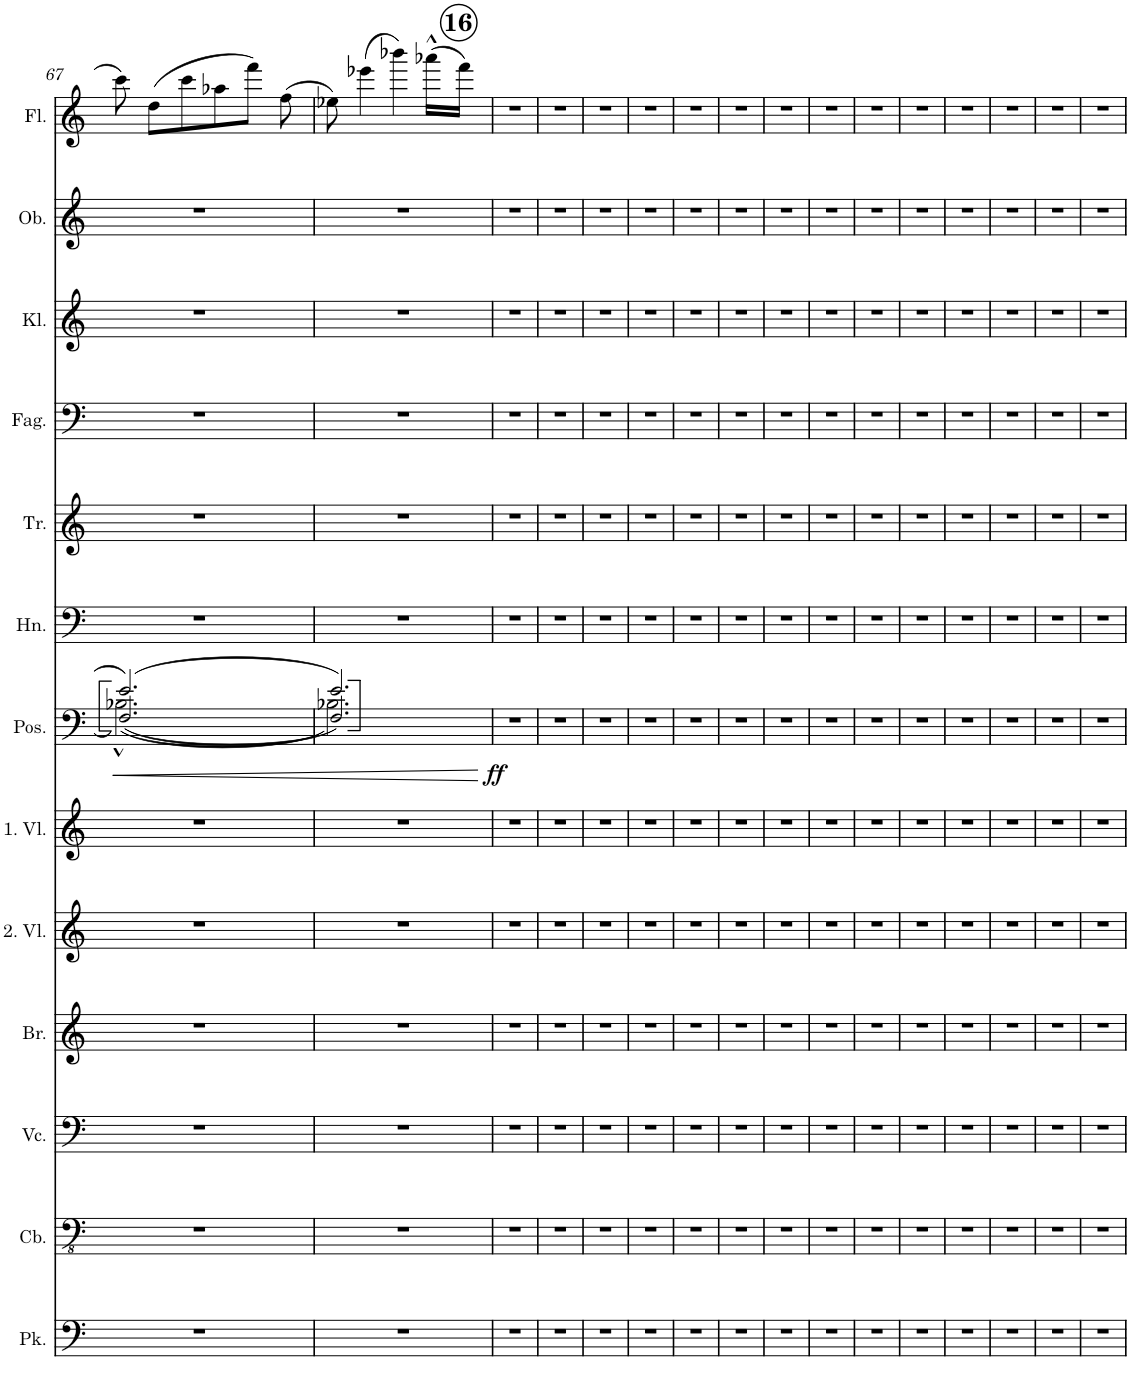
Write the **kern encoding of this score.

**kern	**kern	**kern	**kern	**kern	**kern	**kern	**dynam	**kern	**kern	**kern	**kern	**kern	**kern
*part13	*part12	*part11	*part10	*part9	*part8	*part7	*part7	*part6	*part5	*part4	*part3	*part2	*part1
*staff13	*staff12	*staff11	*staff10	*staff9	*staff8	*staff7	*staff7	*staff6	*staff5	*staff4	*staff3	*staff2	*staff1
*I"Pauke	*I"Bässe	*I"Celli	*I"Bratschen	*I"2. Violinen	*I"1. Violinen	*I"3 Posaunen	*	*I"4 Hörner (in C notiert)	*I"2 Trompeten	*I"2 Fagotte	*I"2 Klarinetten	*I"2 Oboen	*I"2 Flöten
*I'Pk.	*	*	*I'Br.	*I'2. Vl.	*I'1. Vl.	*I'Pos.	*	*I'Hn.	*I'Tr.	*I'Fag.	*I'Kl.	*I'Ob.	*I'Fl.
!!LO:PB:g=z
*clefF4	*clefFv4	*clefF4	*clefG2	*clefG2	*clefG2	*clefF4	*	*clefF4	*clefG2	*clefF4	*clefG2	*clefG2	*clefG2
*	*ITrd7c12	*	*	*	*	*	*	*ITrd4c7	*ITrd1c2	*	*ITrd1c2	*	*
*k[]	*k[]	*k[]	*k[]	*k[]	*k[]	*k[]	*	*k[]	*k[]	*k[]	*k[]	*k[]	*k[]
*M3/4	*M3/4	*M3/4	*M3/4	*M3/4	*M3/4	*M3/4	*	*M3/4	*M3/4	*M3/4	*M3/4	*M3/4	*M3/4
=67	=67	=67	=67	=67	=67	=67	=67	=67	=67	=67	=67	=67	=67
!	!	!	!	!	!	!	!LO:HP:b	!	!	!	!	!	!
*	*	*	*	*	*	*^	*	*	*	*	*	*	*
*	*	*	*	*	*	*	*^	*	*	*	*	*	*	*
2.r	2.r	2.r	2.r	2.r	2.r	(2.e/	(2.B-X^^\	(2.F/	<	2.r	2.r	2.r	2.r	2.r	8ccc\
.	.	.	.	.	.	.	.	.	.	.	.	.	.	.	(8dd\L
.	.	.	.	.	.	.	.	.	.	.	.	.	.	.	8ccc\
.	.	.	.	.	.	.	.	.	.	.	.	.	.	.	8aa-X\
.	.	.	.	.	.	.	.	.	.	.	.	.	.	.	8fff\J)
.	.	.	.	.	.	.	.	.	.	.	.	.	.	.	(8ff\
!!LO:REH:place=s1:a:B:cj:enc=circle:fs=14:t=16:qo=2.75
=68	=68	=68	=68	=68	=68	=68	=68	=68	=68	=68	=68	=68	=68	=68	=68
2.r	2.r	2.r	2.r	2.r	2.r	2.e/)	2.B-X\)	2.F/)	.	2.r	2.r	2.r	2.r	2.r	8ee-X\)
.	.	.	.	.	.	.	.	.	.	.	.	.	.	.	(4eee-X\
.	.	.	.	.	.	.	.	.	.	.	.	.	.	.	4bbb-X\)
.	.	.	.	.	.	.	.	.	.	.	.	.	.	.	(16aaa-X^^\LL
.	.	.	.	.	.	.	.	.	.	.	.	.	.	.	16fff\JJ)
*	*	*	*	*	*	*v	*v	*v	*	*	*	*	*	*	*
.	.	.	.	.	.	.	[	.	.	.	.	.	.
=69	=69	=69	=69	=69	=69	=69	=69	=69	=69	=69	=69	=69	=69
!	!	!	!	!	!	!	!LO:DY:b	!	!	!	!	!	!
2.r	2.r	2.r	2.r	2.r	2.r	2.r	ff	2.r	2.r	2.r	2.r	2.r	2.r
=70	=70	=70	=70	=70	=70	=70	=70	=70	=70	=70	=70	=70	=70
2.r	2.r	2.r	2.r	2.r	2.r	2.r	.	2.r	2.r	2.r	2.r	2.r	2.r
=71	=71	=71	=71	=71	=71	=71	=71	=71	=71	=71	=71	=71	=71
2.r	2.r	2.r	2.r	2.r	2.r	2.r	.	2.r	2.r	2.r	2.r	2.r	2.r
=72	=72	=72	=72	=72	=72	=72	=72	=72	=72	=72	=72	=72	=72
2.r	2.r	2.r	2.r	2.r	2.r	2.r	.	2.r	2.r	2.r	2.r	2.r	2.r
=73	=73	=73	=73	=73	=73	=73	=73	=73	=73	=73	=73	=73	=73
2.r	2.r	2.r	2.r	2.r	2.r	2.r	.	2.r	2.r	2.r	2.r	2.r	2.r
=74	=74	=74	=74	=74	=74	=74	=74	=74	=74	=74	=74	=74	=74
2.r	2.r	2.r	2.r	2.r	2.r	2.r	.	2.r	2.r	2.r	2.r	2.r	2.r
=75	=75	=75	=75	=75	=75	=75	=75	=75	=75	=75	=75	=75	=75
2.r	2.r	2.r	2.r	2.r	2.r	2.r	.	2.r	2.r	2.r	2.r	2.r	2.r
=76	=76	=76	=76	=76	=76	=76	=76	=76	=76	=76	=76	=76	=76
2.r	2.r	2.r	2.r	2.r	2.r	2.r	.	2.r	2.r	2.r	2.r	2.r	2.r
=77	=77	=77	=77	=77	=77	=77	=77	=77	=77	=77	=77	=77	=77
2.r	2.r	2.r	2.r	2.r	2.r	2.r	.	2.r	2.r	2.r	2.r	2.r	2.r
=78	=78	=78	=78	=78	=78	=78	=78	=78	=78	=78	=78	=78	=78
2.r	2.r	2.r	2.r	2.r	2.r	2.r	.	2.r	2.r	2.r	2.r	2.r	2.r
=79	=79	=79	=79	=79	=79	=79	=79	=79	=79	=79	=79	=79	=79
2.r	2.r	2.r	2.r	2.r	2.r	2.r	.	2.r	2.r	2.r	2.r	2.r	2.r
=80	=80	=80	=80	=80	=80	=80	=80	=80	=80	=80	=80	=80	=80
2.r	2.r	2.r	2.r	2.r	2.r	2.r	.	2.r	2.r	2.r	2.r	2.r	2.r
=81	=81	=81	=81	=81	=81	=81	=81	=81	=81	=81	=81	=81	=81
2.r	2.r	2.r	2.r	2.r	2.r	2.r	.	2.r	2.r	2.r	2.r	2.r	2.r
=82	=82	=82	=82	=82	=82	=82	=82	=82	=82	=82	=82	=82	=82
2.r	2.r	2.r	2.r	2.r	2.r	2.r	.	2.r	2.r	2.r	2.r	2.r	2.r
=	=	=	=	=	=	=	=	=	=	=	=	=	=
*-	*-	*-	*-	*-	*-	*-	*-	*-	*-	*-	*-	*-	*-
